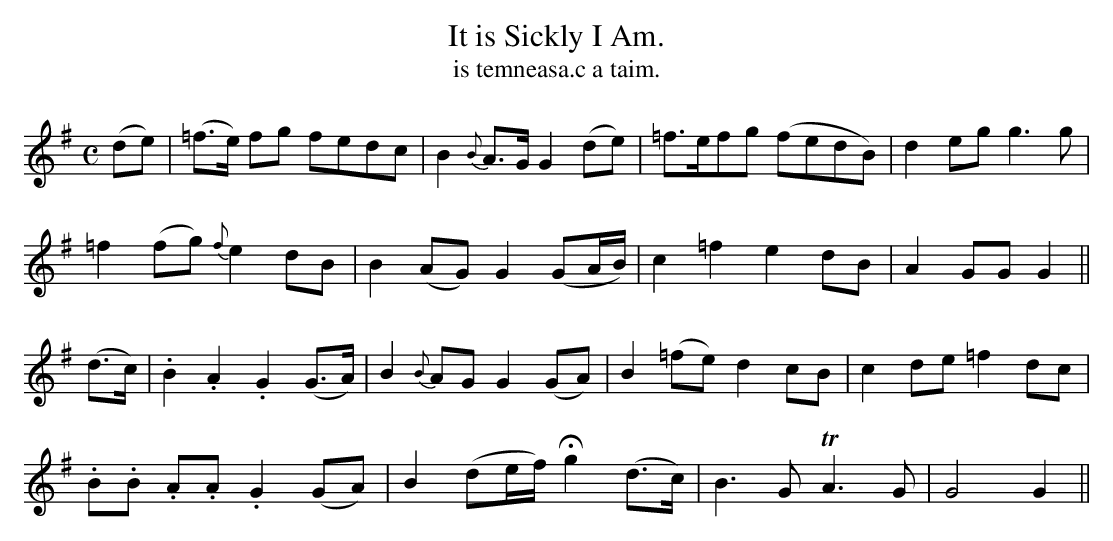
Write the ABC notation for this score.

X:1
T: It is Sickly I Am.
T: is temneasa.c a taim.
M: C
L: 1/8
K: G
(de)|(=f>e) fg fedc|B2 {B}A>G G2 (de)|=f>efg (fedB)|d2 eg g3 g|
=f2 (fg){f}e2 dB|B2 (AG) G2 (GA/B/)|c2 =f2 e2 dB|A2 GG G2||
(d>c)|.B2 .A2 .G2 (G>A)|B2 {B}AG G2 (GA)|B2 (=fe) d2 cB|c2 de =f2 dc|
.B.B .A.A .G2 (GA)|B2 (de/f/) Hg2 (d>c)|B3 G TA3 G|G4 G2||
